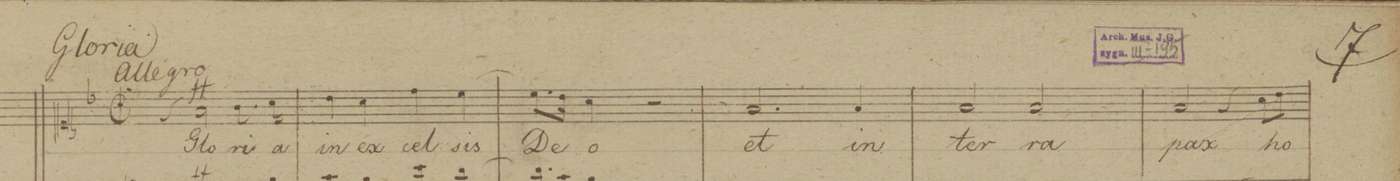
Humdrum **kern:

**kern	**text	**dynam
*I"Canto	*	*
*clefC1	*	*
*k[b-]	*	*
*met(c|)	*	*
*M2/2	*	*
4r	.	.
*2\right	*	*
2f\	Glo-	ff
8.g\	-ri-	.
16a\	-a	.
=2	=2	=2
4b-\	in	.
4a\	ex-	.
4dd\	-cel-	.
[4cc\	-sis	.
=3	=3	=3
8.cc\L]	De-	.
16b-\Jk	.	.
4a\	-o	.
2r	.	.
=4	=4	=4
2.f/	et	.
4f/	in	.
=5	=5	=5
2f/	ter-	.
2f/	-ra	.
=6	=6	=6
2f/	pax	.
4r	.	.
8a\L	ho-	.
8b-\J	.	.
=7	=7	=7
*-	*-	*-
